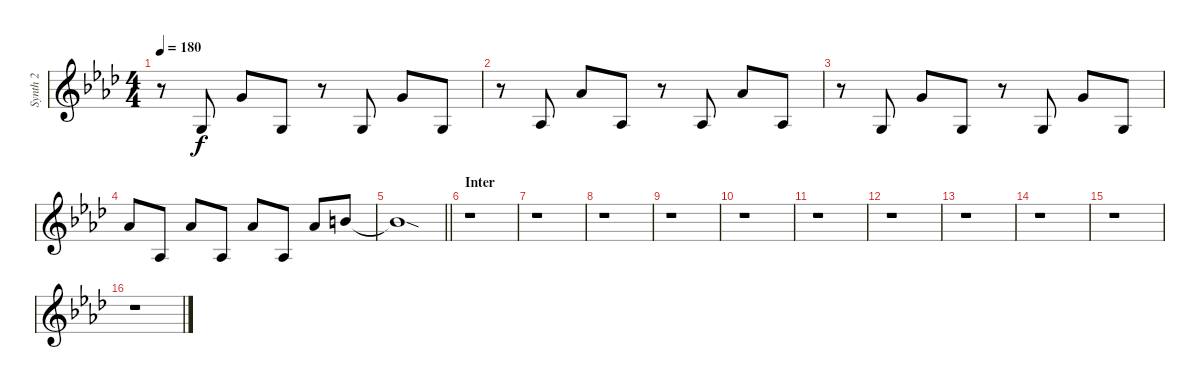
\track ("Synth 2" "Synth 2") {instrument lead2sawtooth}
\staff {score}
\tuning (E4 B3 G3 D3 A2 E2) {hide}
\ts (4 4)
\tempo 180
\clef g2
\ks ab
r.8{dy f} 0.3.8 3.1.8 5.4.8 r.8 0.3.8 3.1.8 0.3.8 |
r.8 1.3.8 4.1.8 1.3.8 r.8 1.3.8 4.1.8 1.3.8 |
r.8 0.3.8 3.1.8 5.4.8 r.8 0.3.8 3.1.8 0.3.8 |
4.1.8 1.3.8 4.1.8 1.3.8 4.1.8 1.3.8 4.1.8 7.1.8 |
\barLineRight lightlight
7.1{sod t}.1 |
\section ("" "Inter")
r.1 |
r.1 |
r.1 |
r.1 |
r.1 |
r.1 |
r.1 |
r.1 |
r.1 |
r.1 |
r.1
